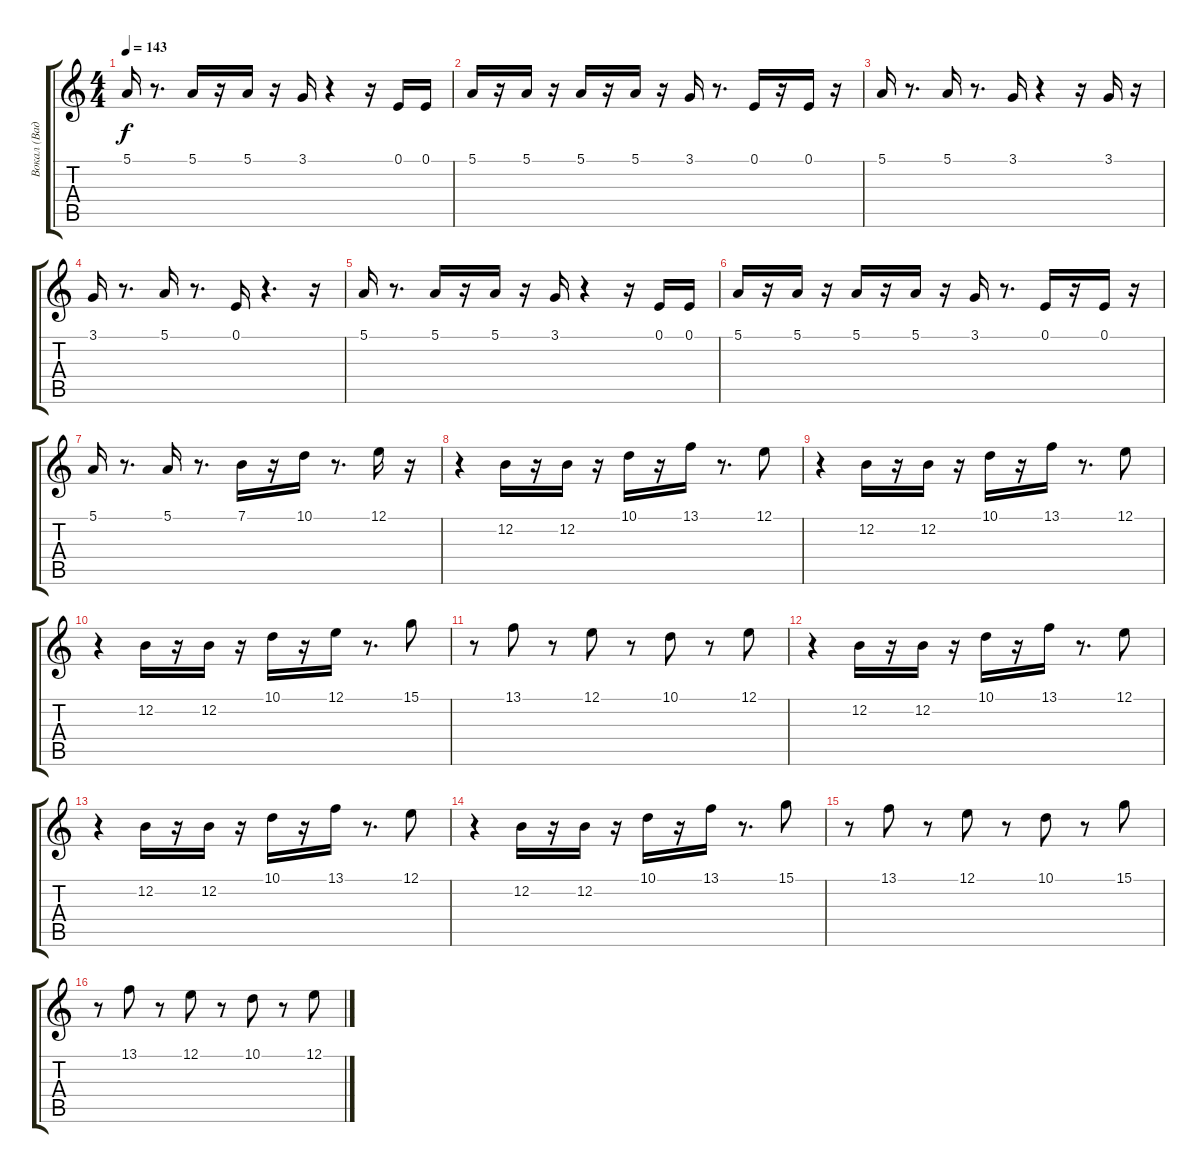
\track ("Вокал (Вадим)" "Вокал (Вад") {instrument lead6voice}
\staff {score tabs}
\tuning (E4 B3 G3 D3 A2 E2) {hide}
\ts (4 4)
\tempo 143
\clef g2
\ks c
5.1.16{dy f} r.8{d} 5.1.16 r.16 5.1.16 r.16 3.1.16 r.4 r.16 0.1.16 0.1.16 |
5.1.16 r.16 5.1.16 r.16 5.1.16 r.16 5.1.16 r.16 3.1.16 r.8{d} 0.1.16 r.16 0.1.16 r.16 |
5.1.16 r.8{d} 5.1.16 r.8{d} 3.1.16 r.4 r.16 3.1.16 r.16 |
3.1.16 r.8{d} 5.1.16 r.8{d} 0.1.16 r.4{d} r.16 |
5.1.16 r.8{d} 5.1.16 r.16 5.1.16 r.16 3.1.16 r.4 r.16 0.1.16 0.1.16 |
5.1.16 r.16 5.1.16 r.16 5.1.16 r.16 5.1.16 r.16 3.1.16 r.8{d} 0.1.16 r.16 0.1.16 r.16 |
5.1.16 r.8{d} 5.1.16 r.8{d} 7.1.16 r.16 10.1.16 r.8{d} 12.1.16 r.16 |
r.4 12.2.16 r.16 12.2.16 r.16 10.1.16 r.16 13.1.16 r.8{d} 12.1.8 |
r.4 12.2.16 r.16 12.2.16 r.16 10.1.16 r.16 13.1.16 r.8{d} 12.1.8 |
r.4 12.2.16 r.16 12.2.16 r.16 10.1.16 r.16 12.1.16 r.8{d} 15.1.8 |
r.8 13.1.8 r.8 12.1.8 r.8 10.1.8 r.8 12.1.8 |
r.4 12.2.16 r.16 12.2.16 r.16 10.1.16 r.16 13.1.16 r.8{d} 12.1.8 |
r.4 12.2.16 r.16 12.2.16 r.16 10.1.16 r.16 13.1.16 r.8{d} 12.1.8 |
r.4 12.2.16 r.16 12.2.16 r.16 10.1.16 r.16 13.1.16 r.8{d} 15.1.8 |
r.8 13.1.8 r.8 12.1.8 r.8 10.1.8 r.8 15.1.8 |
r.8 13.1.8 r.8 12.1.8 r.8 10.1.8 r.8 12.1.8
